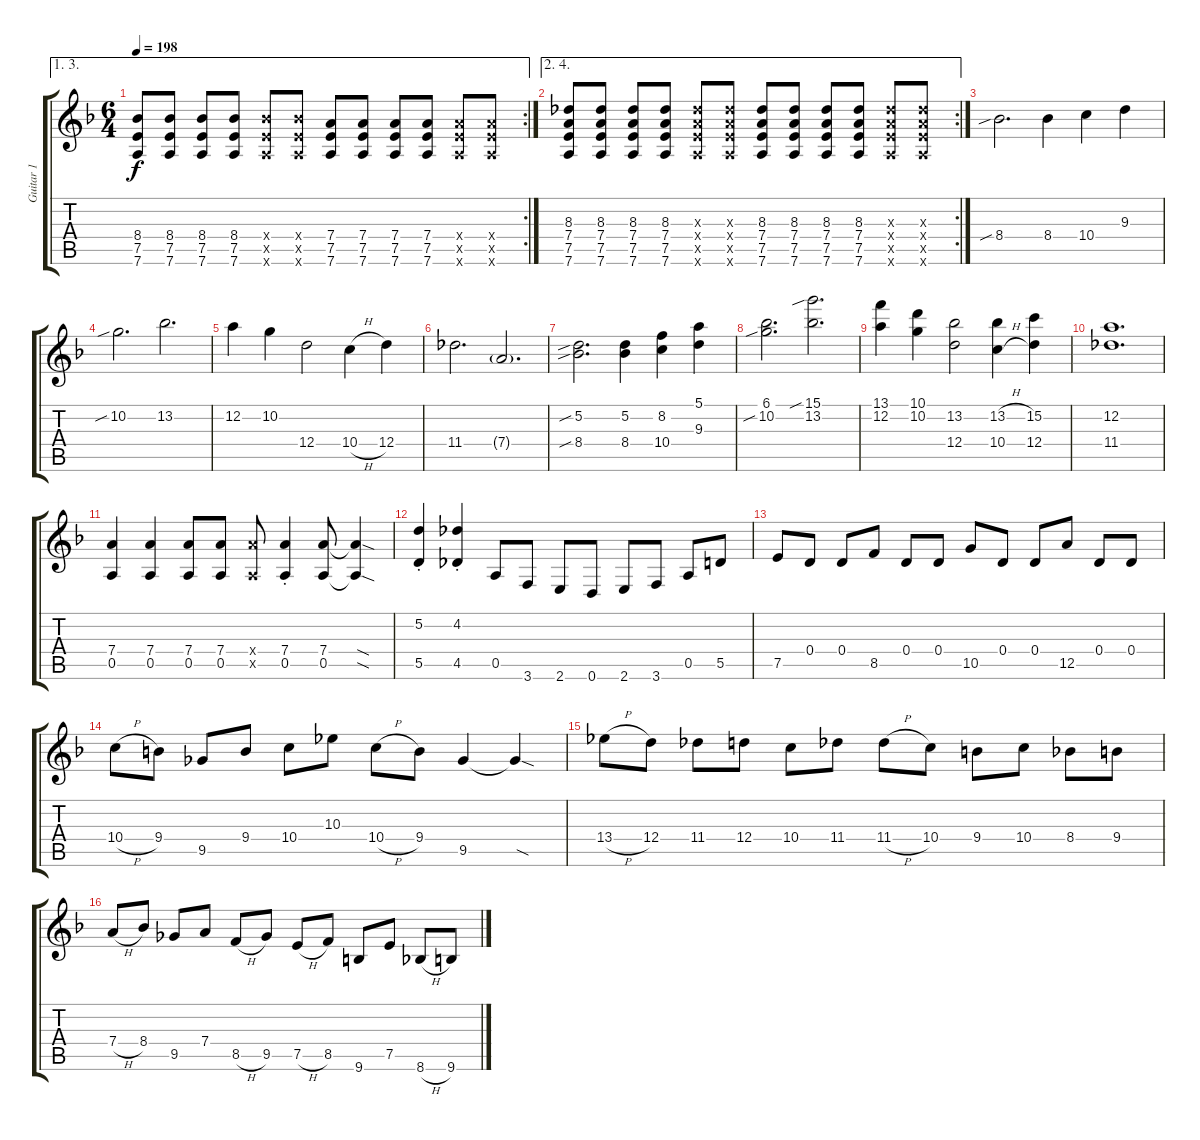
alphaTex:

\track ("Guitar 1" "Guitar 1") {instrument distortionguitar}
\staff {score tabs}
\tuning (E4 A3 F3 D3 A2 D2) {hide}
\ae (1 3)
\rc 2
\ts (6 4)
\tempo 198
\clef g2
\ks dminor
(8.4 7.5 7.6).8{dy f} (8.4 7.5 7.6).8 (8.4 7.5 7.6).8 (8.4 7.5 7.6).8 (8.4{x} 7.5{x} 7.6{x}).8 (8.4{x} 7.5{x} 7.6{x}).8 (7.4 7.5 7.6).8 (7.4 7.5 7.6).8 (7.4 7.5 7.6).8 (7.4 7.5 7.6).8 (7.4{x} 7.5{x} 7.6{x}).8 (7.4{x} 7.5{x} 7.6{x}).8 |
\ae (2 4)
\rc 2
(8.3 7.4 7.5 7.6).8 (8.3 7.4 7.5 7.6).8 (8.3 7.4 7.5 7.6).8 (8.3 7.4 7.5 7.6).8 (8.3{x} 7.4{x} 7.5{x} 7.6{x}).8 (8.3{x} 7.4{x} 7.5{x} 7.6{x}).8 (8.3 7.4 7.5 7.6).8 (8.3 7.4 7.5 7.6).8 (8.3 7.4 7.5 7.6).8 (8.3 7.4 7.5 7.6).8 (8.3{x} 7.4{x} 7.5{x} 7.6{x}).8 (8.3{x} 7.4{x} 7.5{x} 7.6{x}).8 |
8.4{sib}.2{d} 8.4.4 10.4.4 9.3.4 |
10.2{sib}.2{d} 13.2.2{d} |
12.2.4 10.2.4 12.4.2 10.4{h}.4 12.4.4 |
11.4.2{d} 7.4{g}.2{d} |
(5.2{sib} 8.4{sib}).2{d} (5.2 8.4).4 (8.2 10.4).4 (5.1 9.3).4 |
(6.1 10.2{sib}).2{d} (15.1{sib} 13.2).2{d} |
(13.1 12.2).4 (10.1 10.2).4 (13.2 12.4).2 (13.2{h} 10.4{h}).4 (15.2 12.4).4 |
(12.2 11.4).1{d} |
(7.4 0.5).4 (7.4 0.5).4 (7.4 0.5).8 (7.4 0.5).8 (7.4{x} 0.5{x}).8 (7.4{st} 0.5{st}).4 (7.4 0.5).8 (7.4{sod t} 0.5{sod t}).4 |
(5.2{st} 5.5{st}).4 (4.2{st} 4.5{st}).4 0.5.8 3.6.8 2.6.8 0.6.8 2.6.8 3.6.8 0.5.8 5.5.8 |
7.5.8 0.4.8 0.4.8 8.5.8 0.4.8 0.4.8 10.5.8 0.4.8 0.4.8 12.5.8 0.4.8 0.4.8 |
10.4{h}.8 9.4.8 9.5.8 9.4.8 10.4.8 10.3.8 10.4{h}.8 9.4.8 9.5.4 9.5{sod t}.4 |
13.4{h}.8 12.4.8 11.4.8 12.4.8 10.4.8 11.4.8 11.4{h}.8 10.4.8 9.4.8 10.4.8 8.4.8 9.4.8 |
7.4{h}.8 8.4.8 9.5.8 7.4.8 8.5{h}.8 9.5.8 7.5{h}.8 8.5.8 9.6.8 7.5.8 8.6{h}.8 9.6.8
